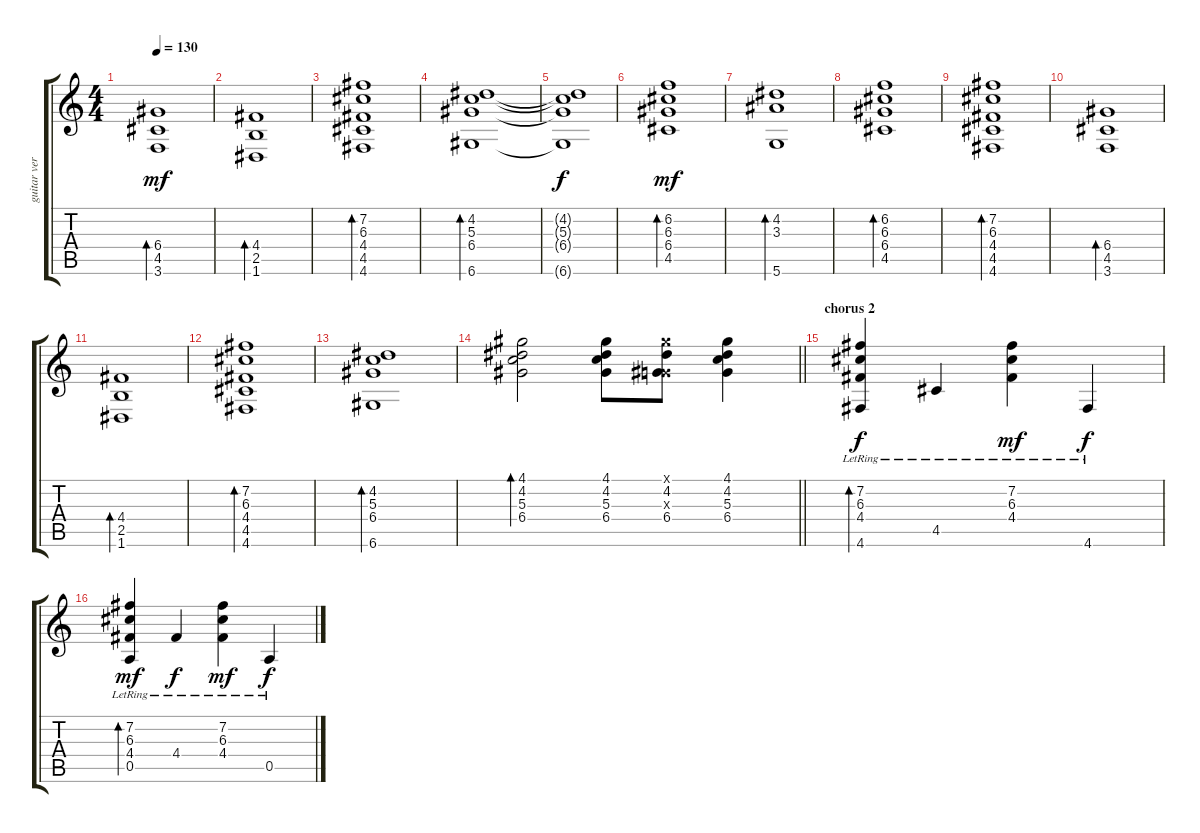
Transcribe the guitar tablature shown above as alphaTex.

\track ("guitar version" "guitar ver") {instrument acousticguitarnylon}
\staff {score tabs}
\tuning (E4 B3 G3 D3 A2 D2) {hide}
\ts (4 4)
\tempo 130
\clef g2
\ks c
(6.4 4.5 3.6).1{bd 240 dy mf} |
(4.4 2.5 1.6).1{bd 240} |
(7.2 6.3 4.4 4.5 4.6).1{bd 240} |
(4.2 5.3 6.4 6.6).1{bd 240} |
(4.2{t} 5.3{t} 6.4{t} 6.6{t}).1{dy f} |
(6.2 6.3 6.4 4.5).1{bd 240 dy mf} |
(4.2 3.3 5.6).1{bd 240} |
(6.2 6.3 6.4 4.5).1{bd 240} |
(7.2 6.3 4.4 4.5 4.6).1{bd 240} |
(6.4 4.5 3.6).1{bd 240} |
(4.4 2.5 1.6).1{bd 240} |
(7.2 6.3 4.4 4.5 4.6).1{bd 240} |
(4.2 5.3 6.4 6.6).1{bd 240} |
\barLineRight lightlight
(4.1 4.2 5.3 6.4).2{bd 240} (4.1 4.2 5.3 6.4).8 (4.1{x} 4.2 0.3{x} 6.4).8 (4.1 4.2 5.3 6.4).4 |
\section ("" "chorus 2")
(7.2{lr} 6.3{lr} 4.4{lr} 4.6{lr}).4{bd 240 dy f} 4.5{lr}.4 (7.2{lr} 6.3{lr} 4.4{lr}).4{dy mf} 4.6{lr}.4{dy f} |
(7.2{lr} 6.3{lr} 4.4{lr} 0.5{lr}).4{bd 240 dy mf} 4.4{lr}.4{dy f} (7.2{lr} 6.3{lr} 4.4{lr}).4{dy mf} 0.5{lr}.4{dy f}
